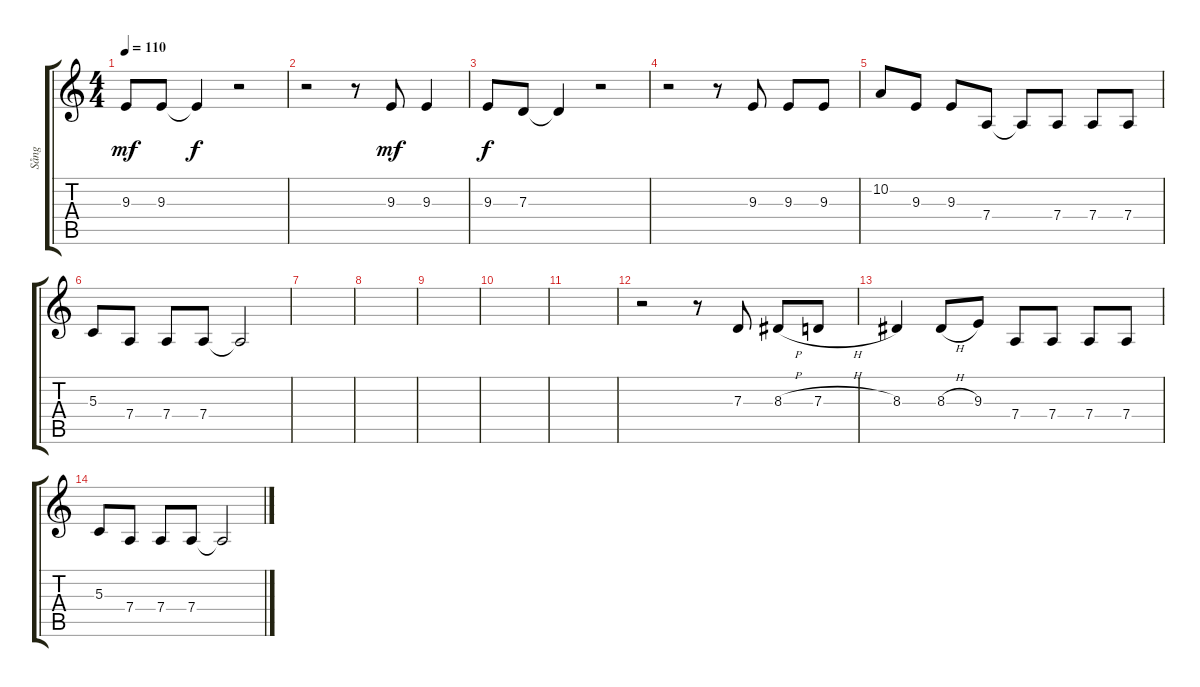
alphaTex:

\track ("Sång" "Sång") {instrument vibraphone}
\staff {score tabs}
\tuning (E4 B3 G3 D3 A2 E2) {hide}
\ts (4 4)
\tempo 110
\clef g2
\ks c
9.3.8{dy mf} 9.3.8 9.3{t}.4{dy f} r.2 |
r.2 r.8 9.3.8{dy mf} 9.3.4 |
9.3.8{dy f} 7.3.8 7.3{t}.4 r.2 |
r.2 r.8 9.3.8 9.3.8 9.3.8 |
10.2.8 9.3.8 9.3.8 7.4.8 7.4{t}.8 7.4.8 7.4.8 7.4.8 |
5.3.8 7.4.8 7.4.8 7.4.8 7.4{t}.2 |
|
|
|
|
|
r.2 r.8 7.3.8 8.3{h}.8 7.3{h}.8 |
8.3.4 8.3{h}.8 9.3.8 7.4.8 7.4.8 7.4.8 7.4.8 |
5.3.8 7.4.8 7.4.8 7.4.8 7.4{t}.2
